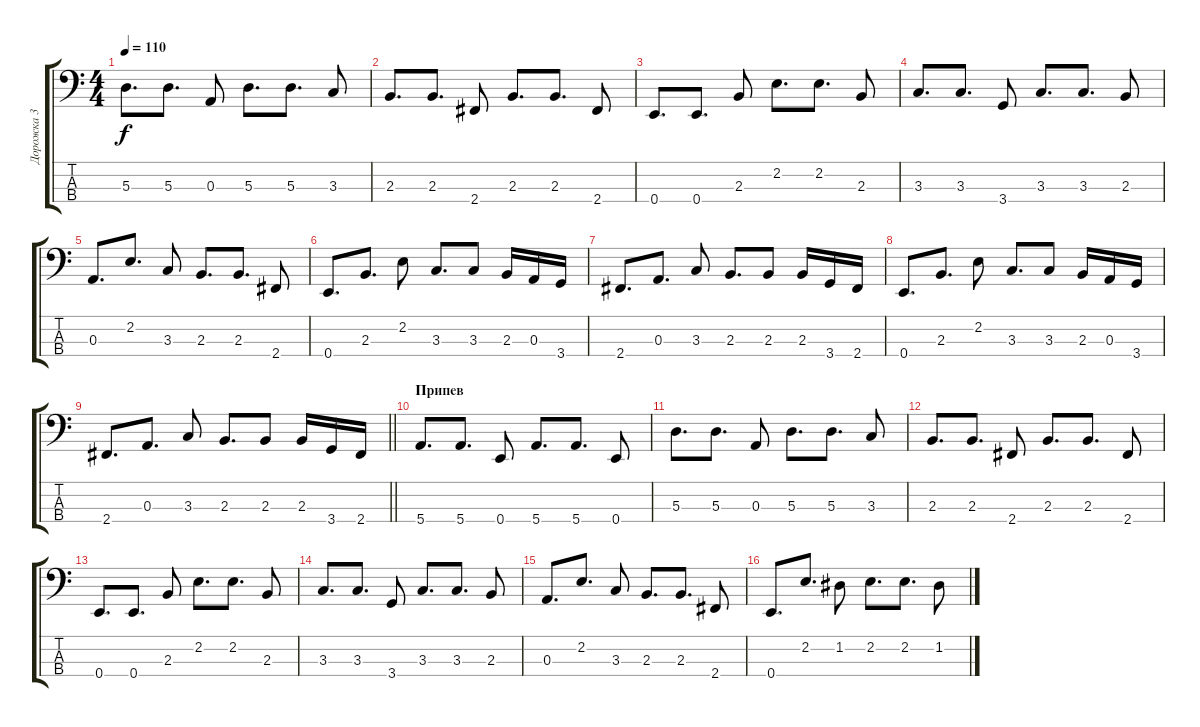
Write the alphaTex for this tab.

\track ("Дорожка 3" "Дорожка 3") {instrument electricbassfinger}
\staff {score tabs}
\tuning (G2 D2 A1 E1) {hide}
\ts (4 4)
\tempo 110
\clef f4
\ks c
5.3.8{d dy f} 5.3.8{d} 0.3.8 5.3.8{d} 5.3.8{d} 3.3.8 |
2.3.8{d} 2.3.8{d} 2.4.8 2.3.8{d} 2.3.8{d} 2.4.8 |
0.4.8{d} 0.4.8{d} 2.3.8 2.2.8{d} 2.2.8{d} 2.3.8 |
3.3.8{d} 3.3.8{d} 3.4.8 3.3.8{d} 3.3.8{d} 2.3.8 |
0.3.8{d} 2.2.8{d} 3.3.8 2.3.8{d} 2.3.8{d} 2.4.8 |
0.4.8{d} 2.3.8{d} 2.2.8 3.3.8{d} 3.3.8 2.3.16 0.3.16 3.4.16 |
2.4.8{d} 0.3.8{d} 3.3.8 2.3.8{d} 2.3.8 2.3.16 3.4.16 2.4.16 |
0.4.8{d} 2.3.8{d} 2.2.8 3.3.8{d} 3.3.8 2.3.16 0.3.16 3.4.16 |
\barLineRight lightlight
2.4.8{d} 0.3.8{d} 3.3.8 2.3.8{d} 2.3.8 2.3.16 3.4.16 2.4.16 |
\section ("" "Припев")
5.4.8{d} 5.4.8{d} 0.4.8 5.4.8{d} 5.4.8{d} 0.4.8 |
5.3.8{d} 5.3.8{d} 0.3.8 5.3.8{d} 5.3.8{d} 3.3.8 |
2.3.8{d} 2.3.8{d} 2.4.8 2.3.8{d} 2.3.8{d} 2.4.8 |
0.4.8{d} 0.4.8{d} 2.3.8 2.2.8{d} 2.2.8{d} 2.3.8 |
3.3.8{d} 3.3.8{d} 3.4.8 3.3.8{d} 3.3.8{d} 2.3.8 |
0.3.8{d} 2.2.8{d} 3.3.8 2.3.8{d} 2.3.8{d} 2.4.8 |
0.4.8{d} 2.2.8{d} 1.2.8 2.2.8{d} 2.2.8{d} 1.2.8
